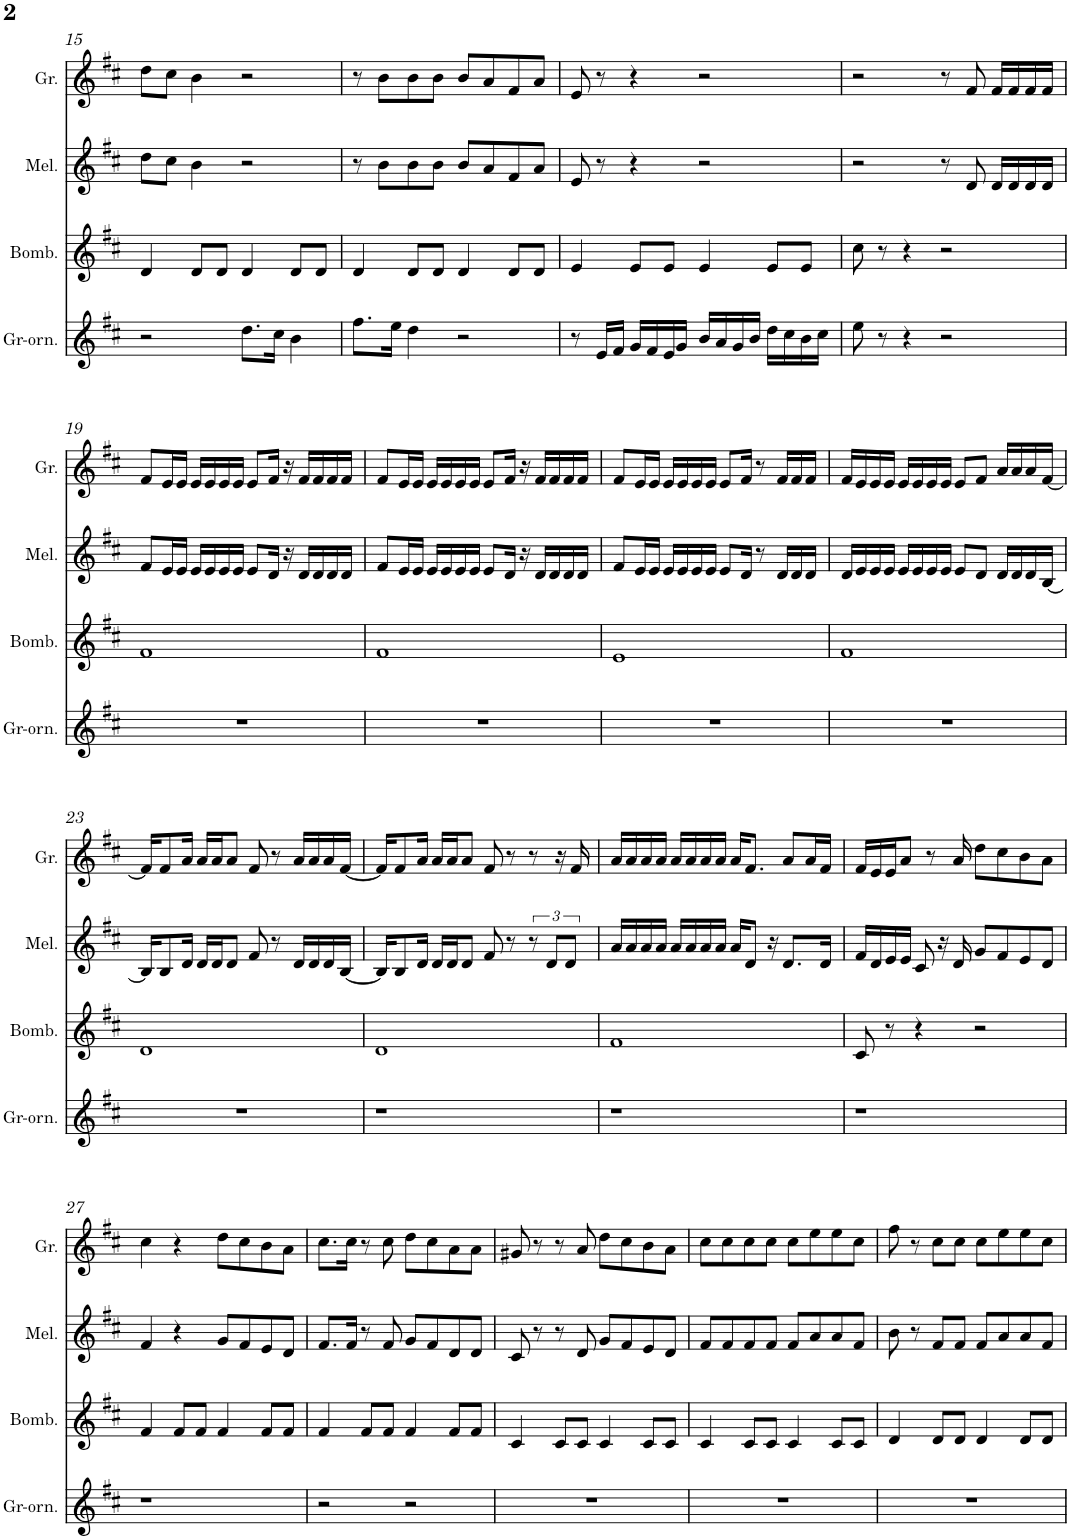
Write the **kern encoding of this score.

**kern	**kern	**kern	**kern
*part4	*part3	*part2	*part1
*staff4	*staff3	*staff2	*staff1
*I"Gralla-ornaments	*I"Bombardí	*I"Melòdica	*I"Gralla
*I'Gr-orn.	*I'Bomb.	*I'Mel.	*I'Gr.
!!LO:PB:g=z
*clefG2	*clefG2	*clefG2	*clefG2
*k[f#c#]	*k[f#c#]	*k[f#c#]	*k[f#c#]
*M4/4	*M4/4	*M4/4	*M4/4
=15	=15	=15	=15
2r	4d/	8dd\L	8dd\L
.	.	8cc#\J	8cc#\J
.	8d/L	4b\	4b\
.	8d/J	.	.
8.dd\L	4d/	2r	2r
16cc#\Jk	.	.	.
4b\	8d/L	.	.
.	8d/J	.	.
=16	=16	=16	=16
8.ff#\L	4d/	8r	8r
.	.	8b\L	8b\L
16ee\Jk	.	.	.
4dd\	8d/L	8b\	8b\
.	8d/J	8b\J	8b\J
2r	4d/	8b/L	8b/L
.	.	8a/	8a/
.	8d/L	8f#/	8f#/
.	8d/J	8a/J	8a/J
=17	=17	=17	=17
8r	4e/	8e/	8e/
16e/LL	.	8r	8r
16f#/JJ	.	.	.
16g/LL	8e/L	4r	4r
16f#/	.	.	.
16e/	8e/J	.	.
16g/JJ	.	.	.
16b/LL	4e/	2r	2r
16a/	.	.	.
16g/	.	.	.
16b/JJ	.	.	.
16dd\LL	8e/L	.	.
16cc#\	.	.	.
16b\	8e/J	.	.
16cc#\JJ	.	.	.
=18	=18	=18	=18
8ee\	8cc#\	2r	2r
8r	8r	.	.
4r	4r	.	.
2r	2r	8r	8r
.	.	8d/	8f#/
.	.	16d/LL	16f#/LL
.	.	16d/	16f#/
.	.	16d/	16f#/
.	.	16d/JJ	16f#/JJ
!!LO:LB:g=z
=19	=19	=19	=19
1r	1f#	8f#/L	8f#/L
.	.	16e/L	16e/L
.	.	16e/JJ	16e/JJ
.	.	16e/LL	16e/LL
.	.	16e/	16e/
.	.	16e/	16e/
.	.	16e/JJ	16e/JJ
.	.	8e/L	8e/L
.	.	16d/Jk	16f#/Jk
.	.	16r	16r
.	.	16d/LL	16f#/LL
.	.	16d/	16f#/
.	.	16d/	16f#/
.	.	16d/JJ	16f#/JJ
=20	=20	=20	=20
1r	1f#	8f#/L	8f#/L
.	.	16e/L	16e/L
.	.	16e/JJ	16e/JJ
.	.	16e/LL	16e/LL
.	.	16e/	16e/
.	.	16e/	16e/
.	.	16e/JJ	16e/JJ
.	.	8e/L	8e/L
.	.	16d/Jk	16f#/Jk
.	.	16r	16r
.	.	16d/LL	16f#/LL
.	.	16d/	16f#/
.	.	16d/	16f#/
.	.	16d/JJ	16f#/JJ
=21	=21	=21	=21
1r	1e	8f#/L	8f#/L
.	.	16e/L	16e/L
.	.	16e/JJ	16e/JJ
.	.	16e/LL	16e/LL
.	.	16e/	16e/
.	.	16e/	16e/
.	.	16e/JJ	16e/JJ
.	.	8e/L	8e/L
.	.	16d/Jk	16f#/Jk
.	.	8r	8r
.	.	16d/LL	16f#/LL
.	.	16d/	16f#/
.	.	16d/JJ	16f#/JJ
=22	=22	=22	=22
1r	1f#	16d/LL	16f#/LL
.	.	16e/	16e/
.	.	16e/	16e/
.	.	16e/JJ	16e/JJ
.	.	16e/LL	16e/LL
.	.	16e/	16e/
.	.	16e/	16e/
.	.	16e/JJ	16e/JJ
.	.	8e/L	8e/L
.	.	8d/J	8f#/J
.	.	16d/LL	16a/LL
.	.	16d/	16a/
.	.	16d/	16a/
.	.	[16B/JJ	[16f#/JJ
!!LO:LB:g=z
=23	=23	=23	=23
1r	1d	16B/KL]	16f#/KL]
.	.	8B/	8f#/
.	.	16d/Jk	16a/Jk
.	.	16d/LL	16a/LL
.	.	16d/J	16a/J
.	.	8d/J	8a/J
.	.	8f#/	8f#/
.	.	8r	8r
.	.	16d/LL	16a/LL
.	.	16d/	16a/
.	.	16d/	16a/
.	.	[16B/JJ	[16f#/JJ
=24	=24	=24	=24
1r	1d	16B/KL]	16f#/KL]
.	.	8B/	8f#/
.	.	16d/Jk	16a/Jk
.	.	16d/LL	16a/LL
.	.	16d/J	16a/J
.	.	8d/J	8a/J
.	.	8f#/	8f#/
.	.	8r	8r
.	.	12r	8r
.	.	12d/L	.
.	.	.	16r
.	.	12d/J	.
.	.	.	16f#/
=25	=25	=25	=25
1r	1f#	16a/LL	16a/LL
.	.	16a/	16a/
.	.	16a/	16a/
.	.	16a/JJ	16a/JJ
.	.	16a/LL	16a/LL
.	.	16a/	16a/
.	.	16a/	16a/
.	.	16a/JJ	16a/JJ
.	.	16a/KL	16a/KL
.	.	8d/J	8.f#/J
.	.	16r	.
.	.	8.d/L	8a/L
.	.	.	16a/L
.	.	16d/Jk	16f#/JJ
=26	=26	=26	=26
1r	8c#/	16f#/LL	16f#/LL
.	.	16d/	16e/
.	8r	16e/	16e/J
.	.	16e/JJ	8a/J
.	4r	8c#/	.
.	.	.	8r
.	.	16r	.
.	.	16d/	16a/
.	2r	8g/L	8dd\L
.	.	8f#/	8cc#\
.	.	8e/	8b\
.	.	8d/J	8a\J
!!LO:LB:g=z
=27	=27	=27	=27
1r	4f#/	4f#/	4cc#\
.	8f#/L	4r	4r
.	8f#/J	.	.
.	4f#/	8g/L	8dd\L
.	.	8f#/	8cc#\
.	8f#/L	8e/	8b\
.	8f#/J	8d/J	8a\J
=28	=28	=28	=28
2r	4f#/	8.f#/L	8.cc#\L
.	.	16f#/Jk	16cc#\Jk
.	8f#/L	8r	8r
.	8f#/J	8f#/	8cc#\
2r	4f#/	8g/L	8dd\L
.	.	8f#/	8cc#\
.	8f#/L	8d/	8a\
.	8f#/J	8d/J	8a\J
=29	=29	=29	=29
1r	4c#/	8c#/	8g#X/
.	.	8r	8r
.	8c#/L	8r	8r
.	8c#/J	8d/	8a/
.	4c#/	8g/L	8dd\L
.	.	8f#/	8cc#\
.	8c#/L	8e/	8b\
.	8c#/J	8d/J	8a\J
=30	=30	=30	=30
1r	4c#/	8f#/L	8cc#\L
.	.	8f#/	8cc#\
.	8c#/L	8f#/	8cc#\
.	8c#/J	8f#/J	8cc#\J
.	4c#/	8f#/L	8cc#\L
.	.	8a/	8ee\
.	8c#/L	8a/	8ee\
.	8c#/J	8f#/J	8cc#\J
=31	=31	=31	=31
1r	4d/	8b\	8ff#\
.	.	8r	8r
.	8d/L	8f#/L	8cc#\L
.	8d/J	8f#/J	8cc#\J
.	4d/	8f#/L	8cc#\L
.	.	8a/	8ee\
.	8d/L	8a/	8ee\
.	8d/J	8f#/J	8cc#\J
=	=	=	=
*-	*-	*-	*-
